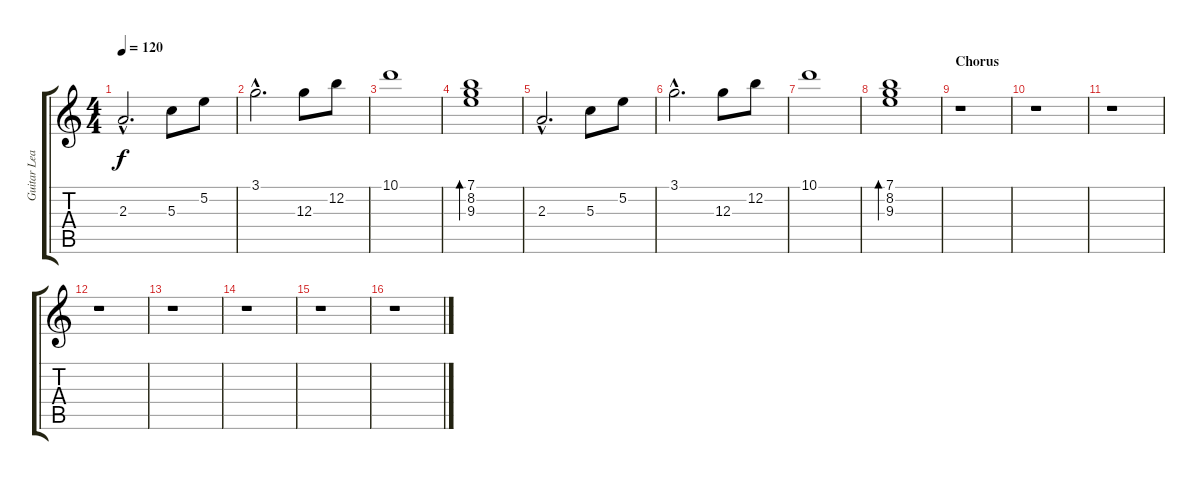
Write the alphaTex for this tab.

\track ("Guitar Lead (Solo)" "Guitar Lea") {instrument distortionguitar}
\staff {score tabs}
\tuning (E4 B3 G3 D3 A2 E2) {hide}
\ts (4 4)
\tempo 120
\clef g2
\ks c
2.3{hac}.2{d dy f volume 16 instrument acousticguitarsteel} 5.3.8 5.2.8 |
3.1{hac}.2{d} 12.3.8 12.2.8 |
10.1.1 |
(7.1 8.2 9.3).1{bd 120} |
2.3{hac}.2{d volume 16 instrument acousticguitarsteel} 5.3.8 5.2.8 |
3.1{hac}.2{d} 12.3.8 12.2.8 |
10.1.1 |
(7.1 8.2 9.3).1{bd 120} |
\section ("" "Chorus")
r.1 |
r.1 |
r.1 |
r.1 |
r.1 |
r.1 |
r.1 |
r.1
